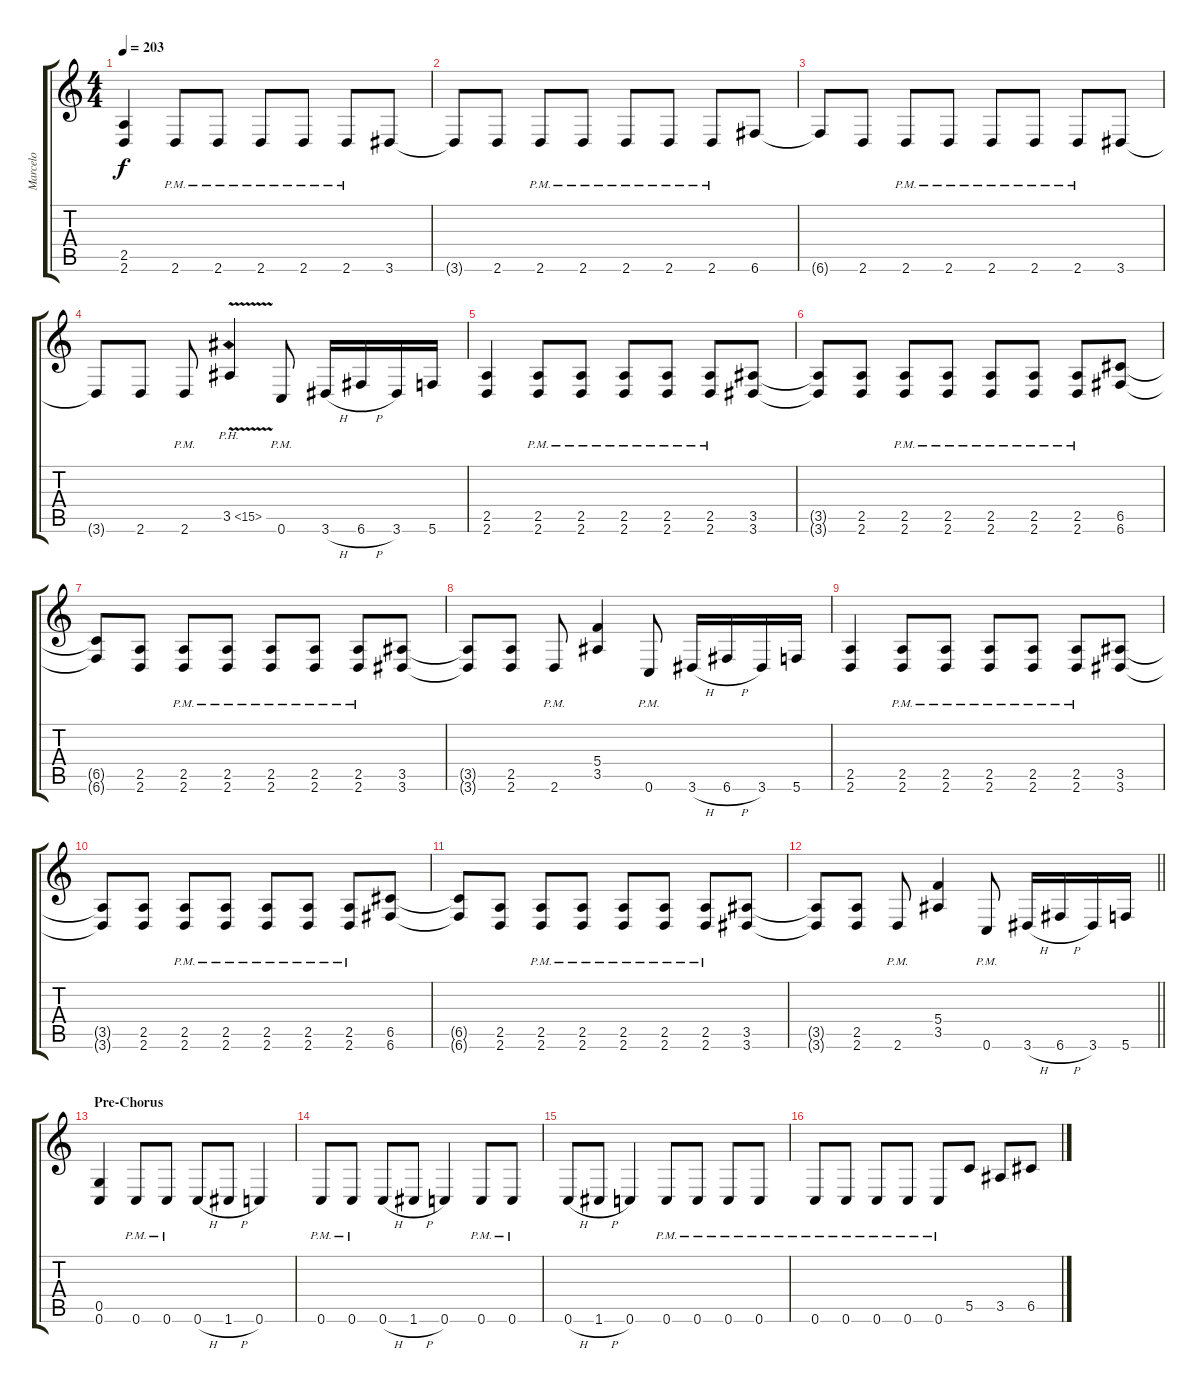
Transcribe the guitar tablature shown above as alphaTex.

\track ("Marcelo" "Marcelo") {instrument distortionguitar}
\staff {score tabs}
\tuning (D4 A3 F3 C3 G2 C2) {hide}
\ts (4 4)
\tempo 203
\clef g2
\ks c
(2.5 2.6).4{dy f} 2.6{pm}.8 2.6{pm}.8 2.6{pm}.8 2.6{pm}.8 2.6{pm}.8 3.6.8 |
3.6{t}.8 2.6.8 2.6{pm}.8 2.6{pm}.8 2.6{pm}.8 2.6{pm}.8 2.6{pm}.8 6.6.8 |
6.6{t}.8 2.6.8 2.6{pm}.8 2.6{pm}.8 2.6{pm}.8 2.6{pm}.8 2.6{pm}.8 3.6.8 |
3.6{t}.8 2.6.8 2.6{pm}.8 3.5{ph 12 v}.4 0.6{pm}.8 3.6{h}.16 6.6{h}.16 3.6.16 5.6.16 |
(2.5 2.6).4 (2.5 2.6{pm}).8 (2.5 2.6{pm}).8 (2.5 2.6{pm}).8 (2.5 2.6{pm}).8 (2.5 2.6{pm}).8 (3.5 3.6).8 |
(3.5{t} 3.6{t}).8 (2.5 2.6).8 (2.5 2.6{pm}).8 (2.5 2.6{pm}).8 (2.5 2.6{pm}).8 (2.5 2.6{pm}).8 (2.5 2.6{pm}).8 (6.5 6.6).8 |
(6.5{t} 6.6{t}).8 (2.5 2.6).8 (2.5 2.6{pm}).8 (2.5 2.6{pm}).8 (2.5 2.6{pm}).8 (2.5 2.6{pm}).8 (2.5 2.6{pm}).8 (3.5 3.6).8 |
(3.5{t} 3.6{t}).8 (2.5 2.6).8 2.6{pm}.8 (5.4 3.5).4 0.6{pm}.8 3.6{h}.16 6.6{h}.16 3.6.16 5.6.16 |
(2.5 2.6).4 (2.5 2.6{pm}).8 (2.5 2.6{pm}).8 (2.5 2.6{pm}).8 (2.5 2.6{pm}).8 (2.5 2.6{pm}).8 (3.5 3.6).8 |
(3.5{t} 3.6{t}).8 (2.5 2.6).8 (2.5 2.6{pm}).8 (2.5 2.6{pm}).8 (2.5 2.6{pm}).8 (2.5 2.6{pm}).8 (2.5 2.6{pm}).8 (6.5 6.6).8 |
(6.5{t} 6.6{t}).8 (2.5 2.6).8 (2.5 2.6{pm}).8 (2.5 2.6{pm}).8 (2.5 2.6{pm}).8 (2.5 2.6{pm}).8 (2.5 2.6{pm}).8 (3.5 3.6).8 |
\barLineRight lightlight
(3.5{t} 3.6{t}).8 (2.5 2.6).8 2.6{pm}.8 (5.4 3.5).4 0.6{pm}.8 3.6{h}.16 6.6{h}.16 3.6.16 5.6.16 |
\section ("" "Pre-Chorus")
(0.5 0.6).4 0.6{pm}.8 0.6{pm}.8 0.6{h}.8 1.6{h}.8 0.6.4 |
0.6{pm}.8 0.6{pm}.8 0.6{h}.8 1.6{h}.8 0.6.4 0.6{pm}.8 0.6{pm}.8 |
0.6{h}.8 1.6{h}.8 0.6.4 0.6{pm}.8 0.6{pm}.8 0.6{pm}.8 0.6{pm}.8 |
0.6{pm}.8 0.6{pm}.8 0.6{pm}.8 0.6{pm}.8 0.6{pm}.8 5.5.8 3.5.8 6.5.8
